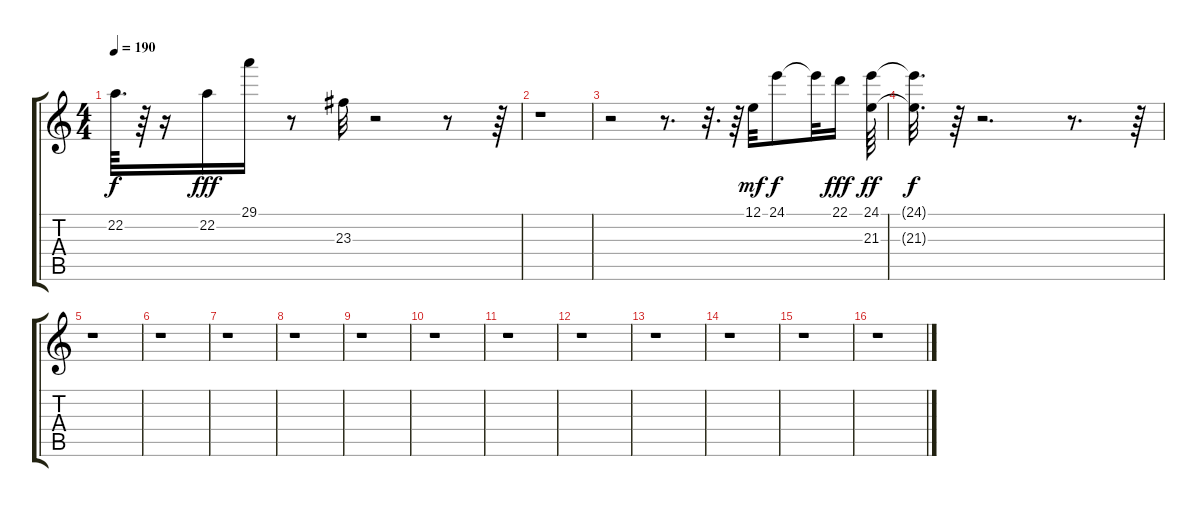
\track "" {instrument acousticgrandpiano}
\staff {score tabs}
\tuning (E4 B3 G3 D3 A2 E2) {hide}
\ts (4 4)
\tempo 190
\clef g2
\ks c
22.2{t}.64{d dy f} r.64 r.16 22.2.16{dy fff} 29.1.16 r.8 23.3.32 r.2 r.8 r.64 |
r.1 |
r.2 r.8{d} r.32{d} r.64 12.1.32{dy mf} 24.1.8{dy f} 24.1{t}.32 22.1.16{dy fff} (24.1 21.3).64{dy ff} |
(24.1{t} 21.3{t}).32{d dy f} r.64 r.2{d} r.8{d} r.64 |
r.1 |
r.1 |
r.1 |
r.1 |
r.1 |
r.1 |
r.1 |
r.1 |
r.1 |
r.1 |
r.1 |
r.1
